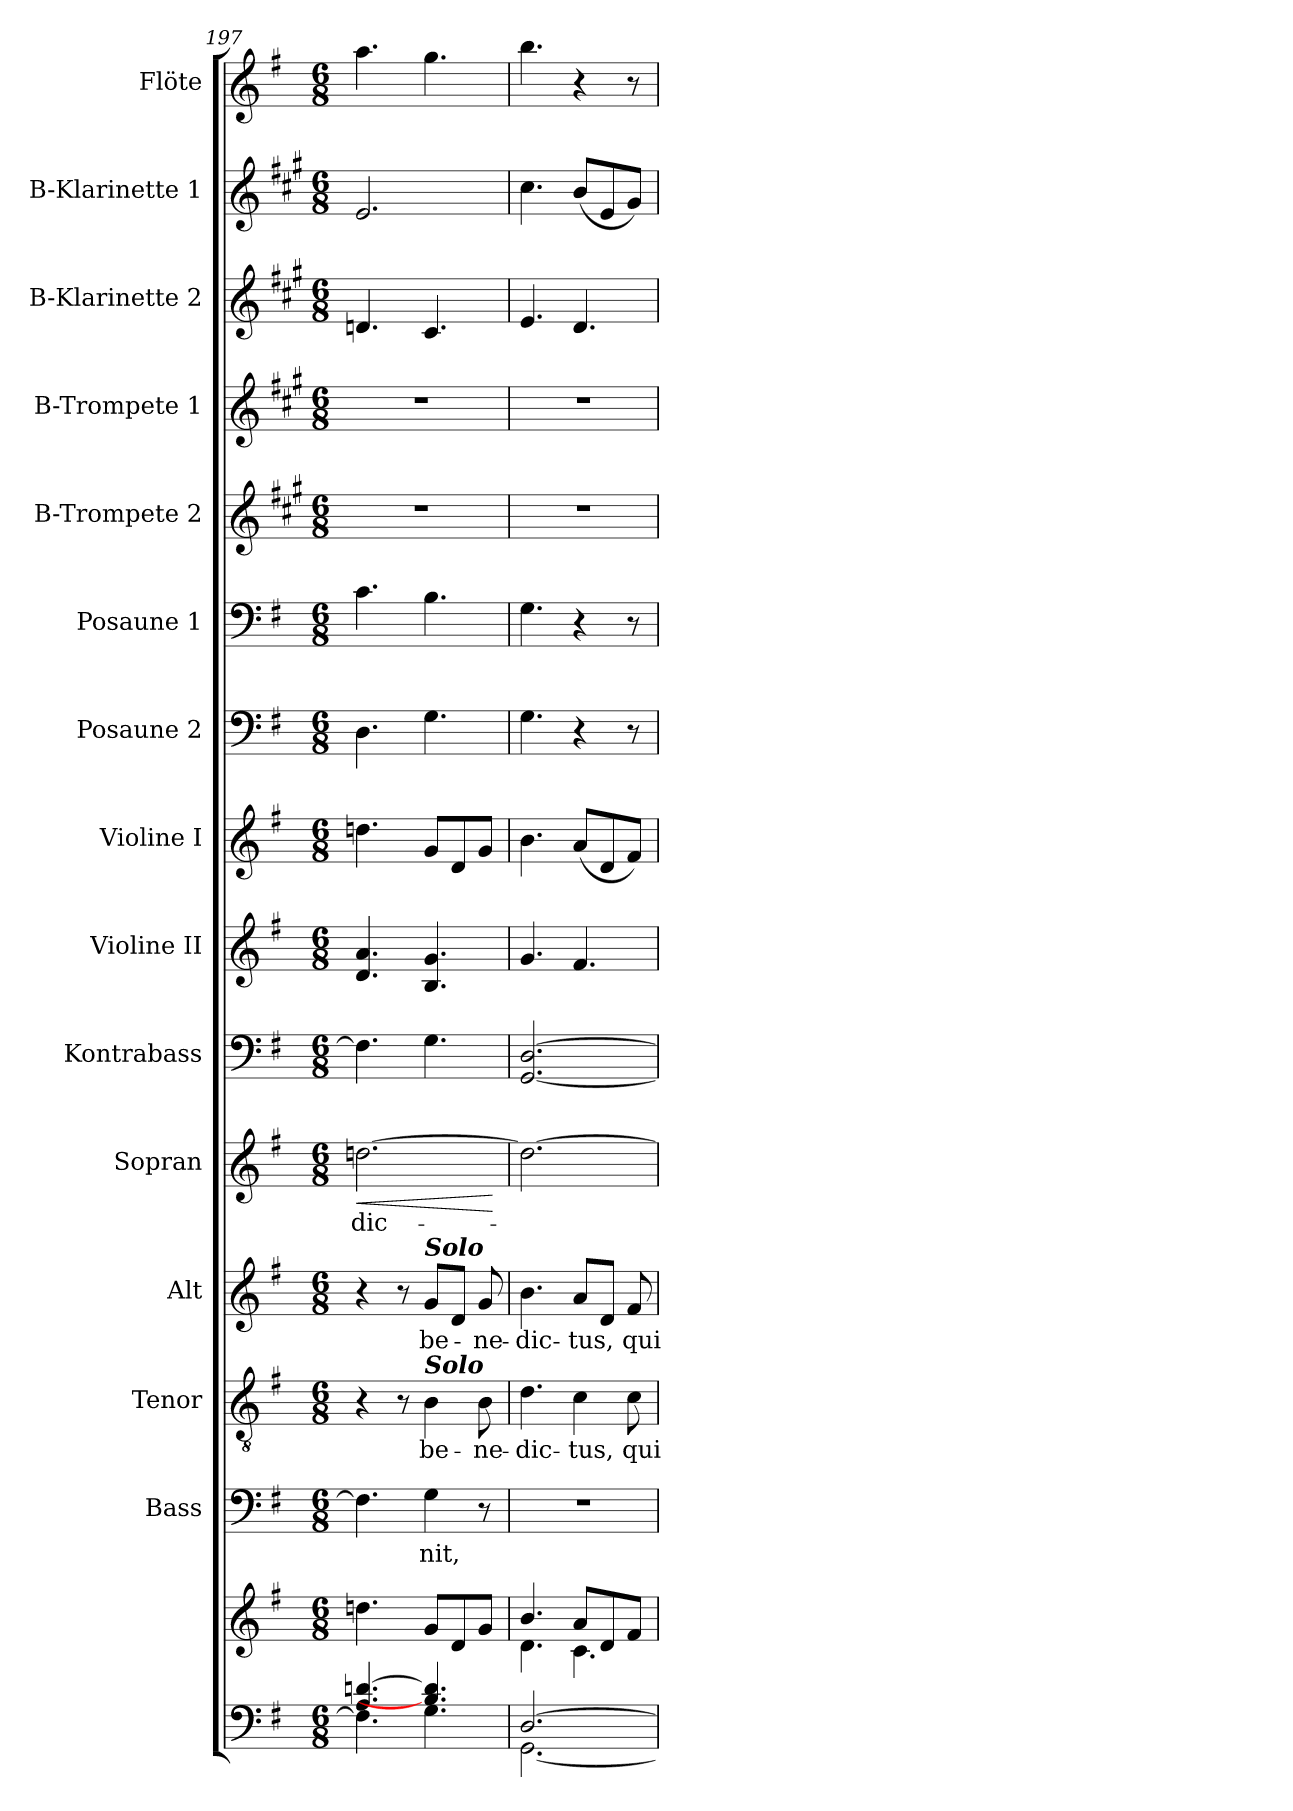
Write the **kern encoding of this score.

**kern	**kern	**kern	**text	**kern	**text	**kern	**text	**kern	**text	**dynam	**kern	**kern	**kern	**kern	**kern	**kern	**kern	**kern	**kern	**kern
*part15	*part15	*part14	*part14	*part13	*part13	*part12	*part12	*part11	*part11	*part11	*part10	*part9	*part8	*part7	*part6	*part5	*part4	*part3	*part2	*part1
*staff16	*staff15	*staff14	*staff14	*staff13	*staff13	*staff12	*staff12	*staff11	*staff11	*staff11	*staff10	*staff9	*staff8	*staff7	*staff6	*staff5	*staff4	*staff3	*staff2	*staff1
*	*	*I"Bass	*	*I"Tenor	*	*I"Alt	*	*I"Sopran	*	*	*I"Kontrabass	*I"Violine II	*I"Violine I	*I"Posaune 2	*I"Posaune 1	*I"B-Trompete 2	*I"B-Trompete 1	*I"B-Klarinette 2	*I"B-Klarinette 1	*I"Flöte
*	*	*I'B.	*	*I'T.	*	*I'A.	*	*I'S.	*	*	*I'Kb.	*I'Vl. II	*I'Vl. I	*I'Pos. 2	*I'Pos. 1	*I'B Trp. 2	*I'B Trp. 1	*I'B Kl. 2	*I'B Kl. 1	*I'Fl.
*clefF4	*clefG2	*clefF4	*	*clefGv2	*	*clefG2	*	*clefG2	*	*	*clefF4	*clefG2	*clefG2	*clefF4	*clefF4	*clefG2	*clefG2	*clefG2	*clefG2	*clefG2
*	*	*	*	*	*	*	*	*	*	*	*ITrd7c12	*	*	*	*	*ITrd1c2	*ITrd1c2	*ITrd1c2	*ITrd1c2	*
*k[f#]	*k[f#]	*k[f#]	*	*k[f#]	*	*k[f#]	*	*k[f#]	*	*	*k[f#]	*k[f#]	*k[f#]	*k[f#]	*k[f#]	*k[f#]	*k[f#]	*k[f#]	*k[f#]	*k[f#]
*G:	*G:	*G:	*	*G:	*	*G:	*	*G:	*	*	*G:	*G:	*G:	*G:	*G:	*G:	*G:	*G:	*G:	*G:
*M6/8	*M6/8	*M6/8	*	*M6/8	*	*M6/8	*	*M6/8	*	*	*M6/8	*M6/8	*M6/8	*M6/8	*M6/8	*M6/8	*M6/8	*M6/8	*M6/8	*M6/8
=197	=197	=197	=197	=197	=197	=197	=197	=197	=197	=197	=197	=197	=197	=197	=197	=197	=197	=197	=197	=197
*^	*	*	*	*	*	*	*	*	*	*	*	*	*	*	*	*	*	*	*	*
!	!	!	!	!	!	!	!	!	!	!LO:LY:b	!LO:HP:b	!	!	!	!	!	!	!	!	!	!
4.A/ [>4.dn/	4.F#\]	4.ddn\	4.F#\]	.	4r	.	4r	.	[2.ddn\	-dic-	<	4.FF#\]	4.d/ 4.a/	4.ddn\	4.D\	4.c\	2.r	2.r	4.cn/	2.d/	4.aa\
.	.	.	.	.	8r	.	8r	.	.	.	.	.	.	.	.	.	.	.	.	.	.
!	!	!	!	!	!	!	!LO:TX:a:Bi:t=Solo	!	!	!	!	!	!	!	!	!	!	!	!	!	!
!	!	!	!	!	!LO:TX:a:Bi:t=Solo	!	!	!	!	!	!	!	!	!	!	!	!	!	!	!	!
!	!	!	!	!LO:LY:b	!	!LO:LY:b	!	!LO:LY:b	!	!	!	!	!	!	!	!	!	!	!	!	!
4.B/] 4.d/]	4.G\	8g/L	4G\	-nit,	4B\	be-	8g/L	be-	.	.	.	4.GG\	4.B/ 4.g/	8g/L	4.G\	4.B\	.	.	4.B/	.	4.gg\
.	.	8d/	.	.	.	.	8d/J	.	.	.	.	.	.	8d/	.	.	.	.	.	.	.
!	!	!	!	!	!	!LO:LY:b	!	!LO:LY:b	!	!	!	!	!	!	!	!	!	!	!	!	!
.	.	8g/J	8r	.	8B\	-ne-	8g/	-ne-	.	.	.	.	.	8g/J	.	.	.	.	.	.	.
*v	*v	*	*	*	*	*	*	*	*	*	*	*	*	*	*	*	*	*	*	*	*
.	.	.	.	.	.	.	.	.	.	[	.	.	.	.	.	.	.	.	.	.
=198	=198	=198	=198	=198	=198	=198	=198	=198	=198	=198	=198	=198	=198	=198	=198	=198	=198	=198	=198	=198
*^	*^	*	*	*	*	*	*	*	*	*	*	*	*	*	*	*	*	*	*	*
!	!	!	!	!	!	!	!LO:LY:b	!	!LO:LY:b	!	!	!	!	!	!	!	!	!	!	!	!	!
[>2.D/	[<2.GG\	4.b/	4.d\	2.r	.	4.d\	-dic-	4.b\	-dic-	2.dd\_	.	.	[2.GGG/ [2.DD/	4.g/	4.b\	4.G\	4.G\	2.r	2.r	4.d/	4.b\	4.bb\
!	!	!	!	!	!	!	!LO:LY:b	!	!LO:LY:b	!	!	!	!	!	!	!	!	!	!	!	!	!
.	.	8a/L	4.c\	.	.	4c\	-tus,	8a/L	-tus,	.	.	.	.	4.f#/	(<8a/L	4r	4r	.	.	4.c/	(<8a/L	4r
.	.	8d/	.	.	.	.	.	8d/J	.	.	.	.	.	.	8d/	.	.	.	.	.	8d/	.
!	!	!	!	!	!	!	!LO:LY:b	!	!LO:LY:b	!	!	!	!	!	!	!	!	!	!	!	!	!
.	.	8f#/J	.	.	.	8c\	qui	8f#/	qui	.	.	.	.	.	8f#/J)	8r	8r	.	.	.	8f#/J)	8r
*v	*v	*	*	*	*	*	*	*	*	*	*	*	*	*	*	*	*	*	*	*	*	*
*	*v	*v	*	*	*	*	*	*	*	*	*	*	*	*	*	*	*	*	*	*	*
=	=	=	=	=	=	=	=	=	=	=	=	=	=	=	=	=	=	=	=	=
*-	*-	*-	*-	*-	*-	*-	*-	*-	*-	*-	*-	*-	*-	*-	*-	*-	*-	*-	*-	*-
